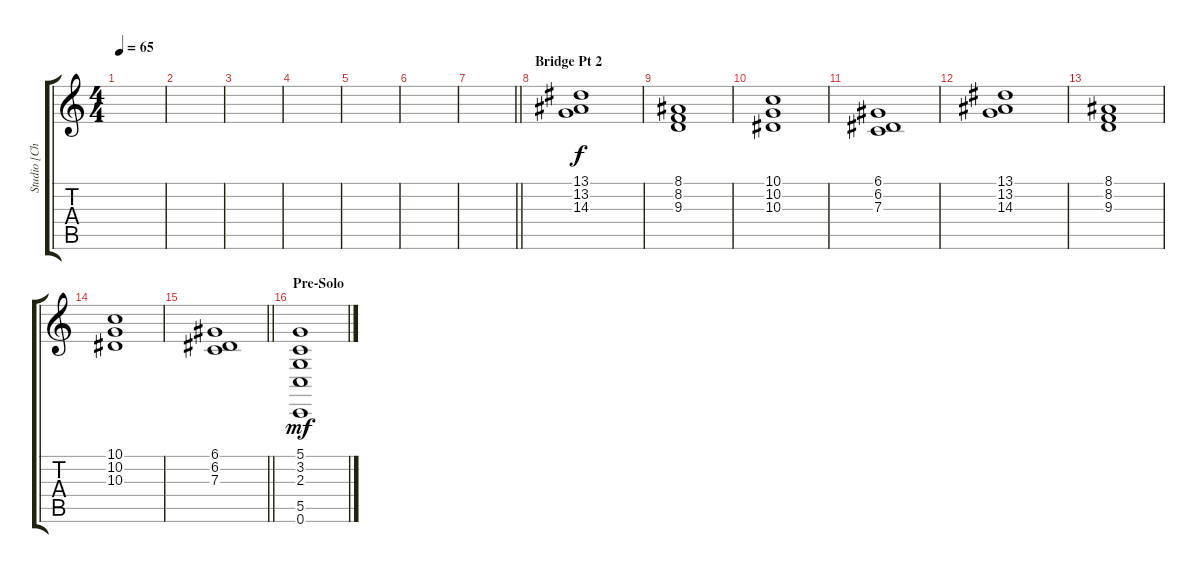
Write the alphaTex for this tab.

\track ("Studio [Choirs/FX]" "Studio [Ch") {instrument choiraahs}
\staff {score tabs}
\tuning (D4 A3 F3 C3 G2 C2) {hide}
\ts (4 4)
\tempo 65
\clef g2
\ks c
|
|
|
|
|
|
\barLineRight lightlight
|
\section ("" "Bridge Pt 2")
(13.1 13.2 14.3).1{volume 6} |
(8.1 8.2 9.3).1 |
(10.1 10.2 10.3).1 |
(6.1 6.2 7.3).1 |
(13.1 13.2 14.3).1 |
(8.1 8.2 9.3).1 |
(10.1 10.2 10.3).1 |
\barLineRight lightlight
(6.1 6.2 7.3).1 |
\section ("" "Pre-Solo")
(5.1 3.2 2.3 5.5 0.6).1{dy mf}
